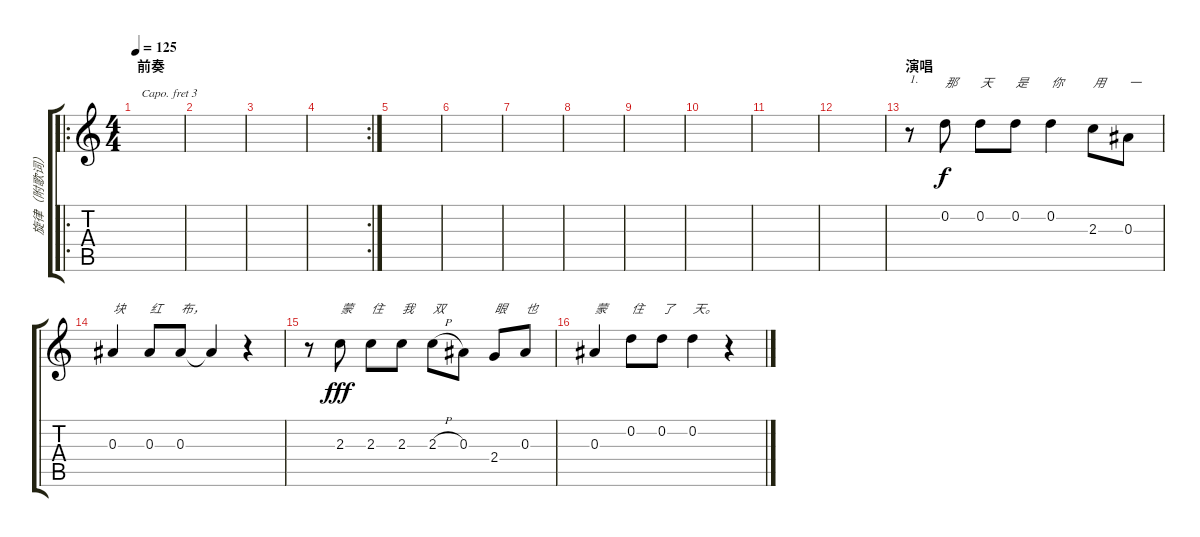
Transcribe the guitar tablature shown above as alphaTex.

\track ("旋律（附歌词）" "旋律（附歌词）") {instrument acousticguitarnylon}
\staff {score tabs}
\capo 3
\tuning (E4 B3 G3 D3 A2 E2) {hide}
\ro
\ts (4 4)
\section ("" "前奏")
\tempo 125
\clef g2
\ks c
|
|
|
\rc 2
|
|
|
|
|
|
|
|
|
\section ("" "演唱")
r.8{txt "1."} 0.2.8{txt "那"} 0.2.8{txt "天"} 0.2.8{txt "是"} 0.2.4{txt "你"} 2.3.8{txt "用"} 0.3.8{txt "一"} |
0.3.4{txt "块"} 0.3.8{txt "红"} 0.3.8{txt "布，"} 0.3{t}.4{dy f} r.4 |
r.8 2.3.8{txt "蒙" dy fff} 2.3.8{txt "住"} 2.3.8{txt "我"} 2.3{h}.8{txt "双"} 0.3.8 2.4.8{txt "眼"} 0.3.8{txt "也"} |
0.3.4{txt "蒙"} 0.2.8{txt "住"} 0.2.8{txt "了"} 0.2.4{txt "天。"} r.4
